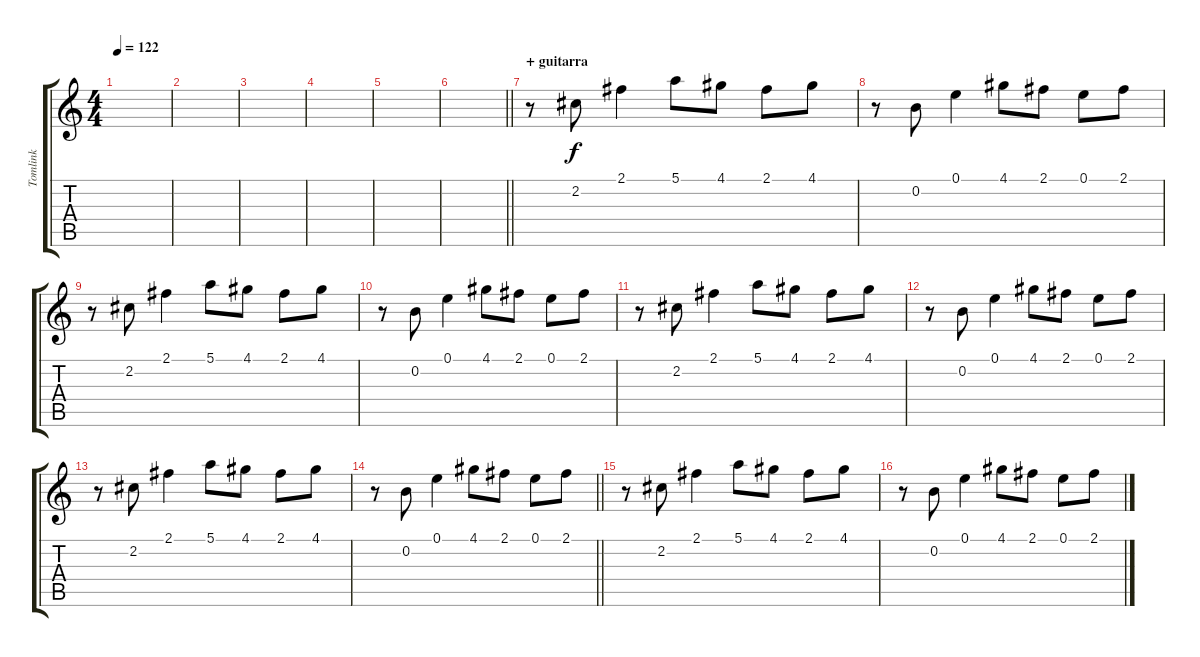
\track ("Tomlink" "Tomlink") {instrument overdrivenguitar}
\staff {score tabs}
\tuning (E4 B3 G3 D3 A2 E2) {hide}
\ts (4 4)
\tempo 122
\clef g2
\ks c
|
|
|
|
|
\barLineRight lightlight
|
\section ("" "+ guitarra")
r.8 2.2.8 2.1.4 5.1.8 4.1.8 2.1.8 4.1.8 |
r.8 0.2.8 0.1.4 4.1.8 2.1.8 0.1.8 2.1.8 |
r.8 2.2.8 2.1.4 5.1.8 4.1.8 2.1.8 4.1.8 |
r.8 0.2.8 0.1.4 4.1.8 2.1.8 0.1.8 2.1.8 |
r.8 2.2.8 2.1.4 5.1.8 4.1.8 2.1.8 4.1.8 |
r.8 0.2.8 0.1.4 4.1.8 2.1.8 0.1.8 2.1.8 |
r.8 2.2.8 2.1.4 5.1.8 4.1.8 2.1.8 4.1.8 |
\barLineRight lightlight
r.8 0.2.8 0.1.4 4.1.8 2.1.8 0.1.8 2.1.8 |
r.8 2.2.8 2.1.4 5.1.8 4.1.8 2.1.8 4.1.8 |
r.8 0.2.8 0.1.4 4.1.8 2.1.8 0.1.8 2.1.8
